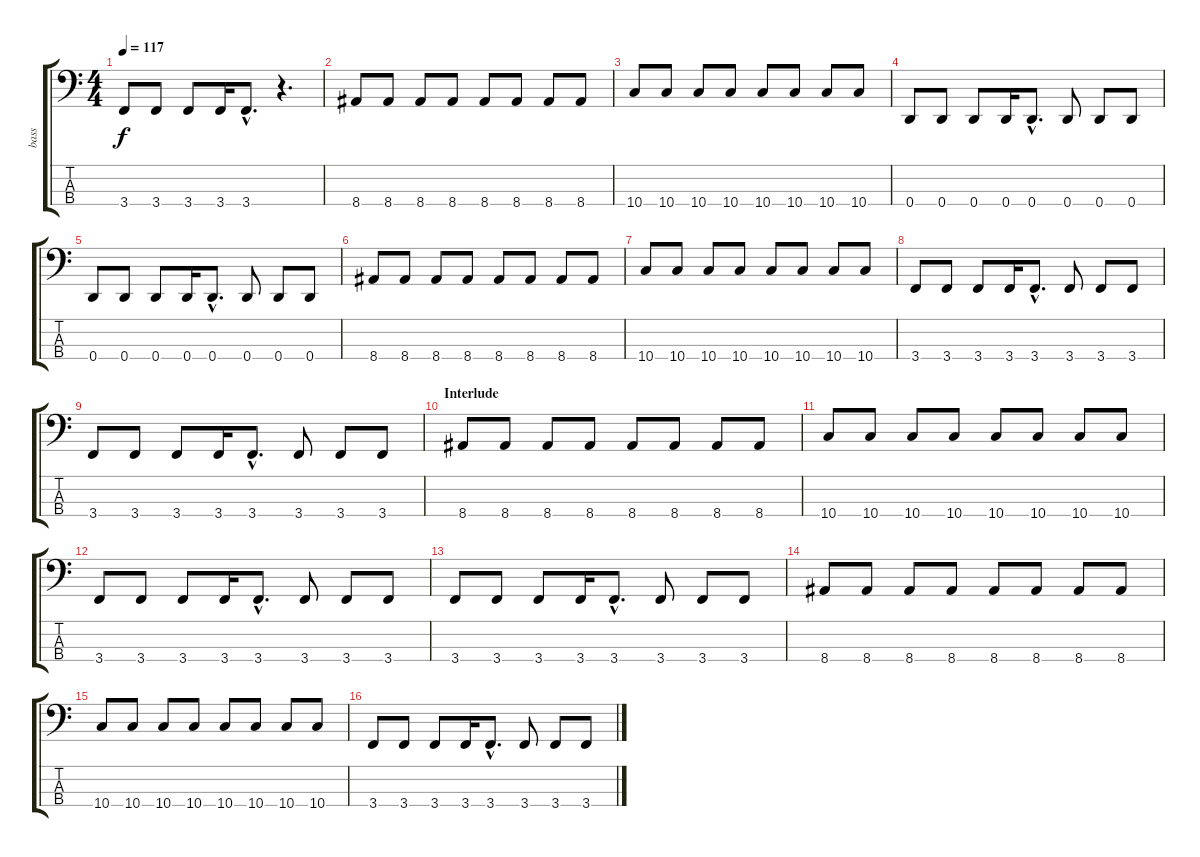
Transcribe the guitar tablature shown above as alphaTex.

\track ("bass" "bass") {instrument electricbasspick}
\staff {score tabs}
\tuning (G2 D2 A1 D1) {hide}
\ts (4 4)
\tempo 117
\clef f4
\ks c
3.4.8{dy f} 3.4.8 3.4.8 3.4.16 3.4{hac}.8{d} r.4{d} |
8.4.8 8.4.8 8.4.8 8.4.8 8.4.8 8.4.8 8.4.8 8.4.8 |
10.4.8 10.4.8 10.4.8 10.4.8 10.4.8 10.4.8 10.4.8 10.4.8 |
0.4.8 0.4.8 0.4.8 0.4.16 0.4{hac}.8{d} 0.4.8 0.4.8 0.4.8 |
0.4.8 0.4.8 0.4.8 0.4.16 0.4{hac}.8{d} 0.4.8 0.4.8 0.4.8 |
8.4.8 8.4.8 8.4.8 8.4.8 8.4.8 8.4.8 8.4.8 8.4.8 |
10.4.8 10.4.8 10.4.8 10.4.8 10.4.8 10.4.8 10.4.8 10.4.8 |
3.4.8 3.4.8 3.4.8 3.4.16 3.4{hac}.8{d} 3.4.8 3.4.8 3.4.8 |
3.4.8 3.4.8 3.4.8 3.4.16 3.4{hac}.8{d} 3.4.8 3.4.8 3.4.8 |
\section ("" "Interlude")
8.4.8 8.4.8 8.4.8 8.4.8 8.4.8 8.4.8 8.4.8 8.4.8 |
10.4.8 10.4.8 10.4.8 10.4.8 10.4.8 10.4.8 10.4.8 10.4.8 |
3.4.8 3.4.8 3.4.8 3.4.16 3.4{hac}.8{d} 3.4.8 3.4.8 3.4.8 |
3.4.8 3.4.8 3.4.8 3.4.16 3.4{hac}.8{d} 3.4.8 3.4.8 3.4.8 |
8.4.8 8.4.8 8.4.8 8.4.8 8.4.8 8.4.8 8.4.8 8.4.8 |
10.4.8 10.4.8 10.4.8 10.4.8 10.4.8 10.4.8 10.4.8 10.4.8 |
3.4.8 3.4.8 3.4.8 3.4.16 3.4{hac}.8{d} 3.4.8 3.4.8 3.4.8
